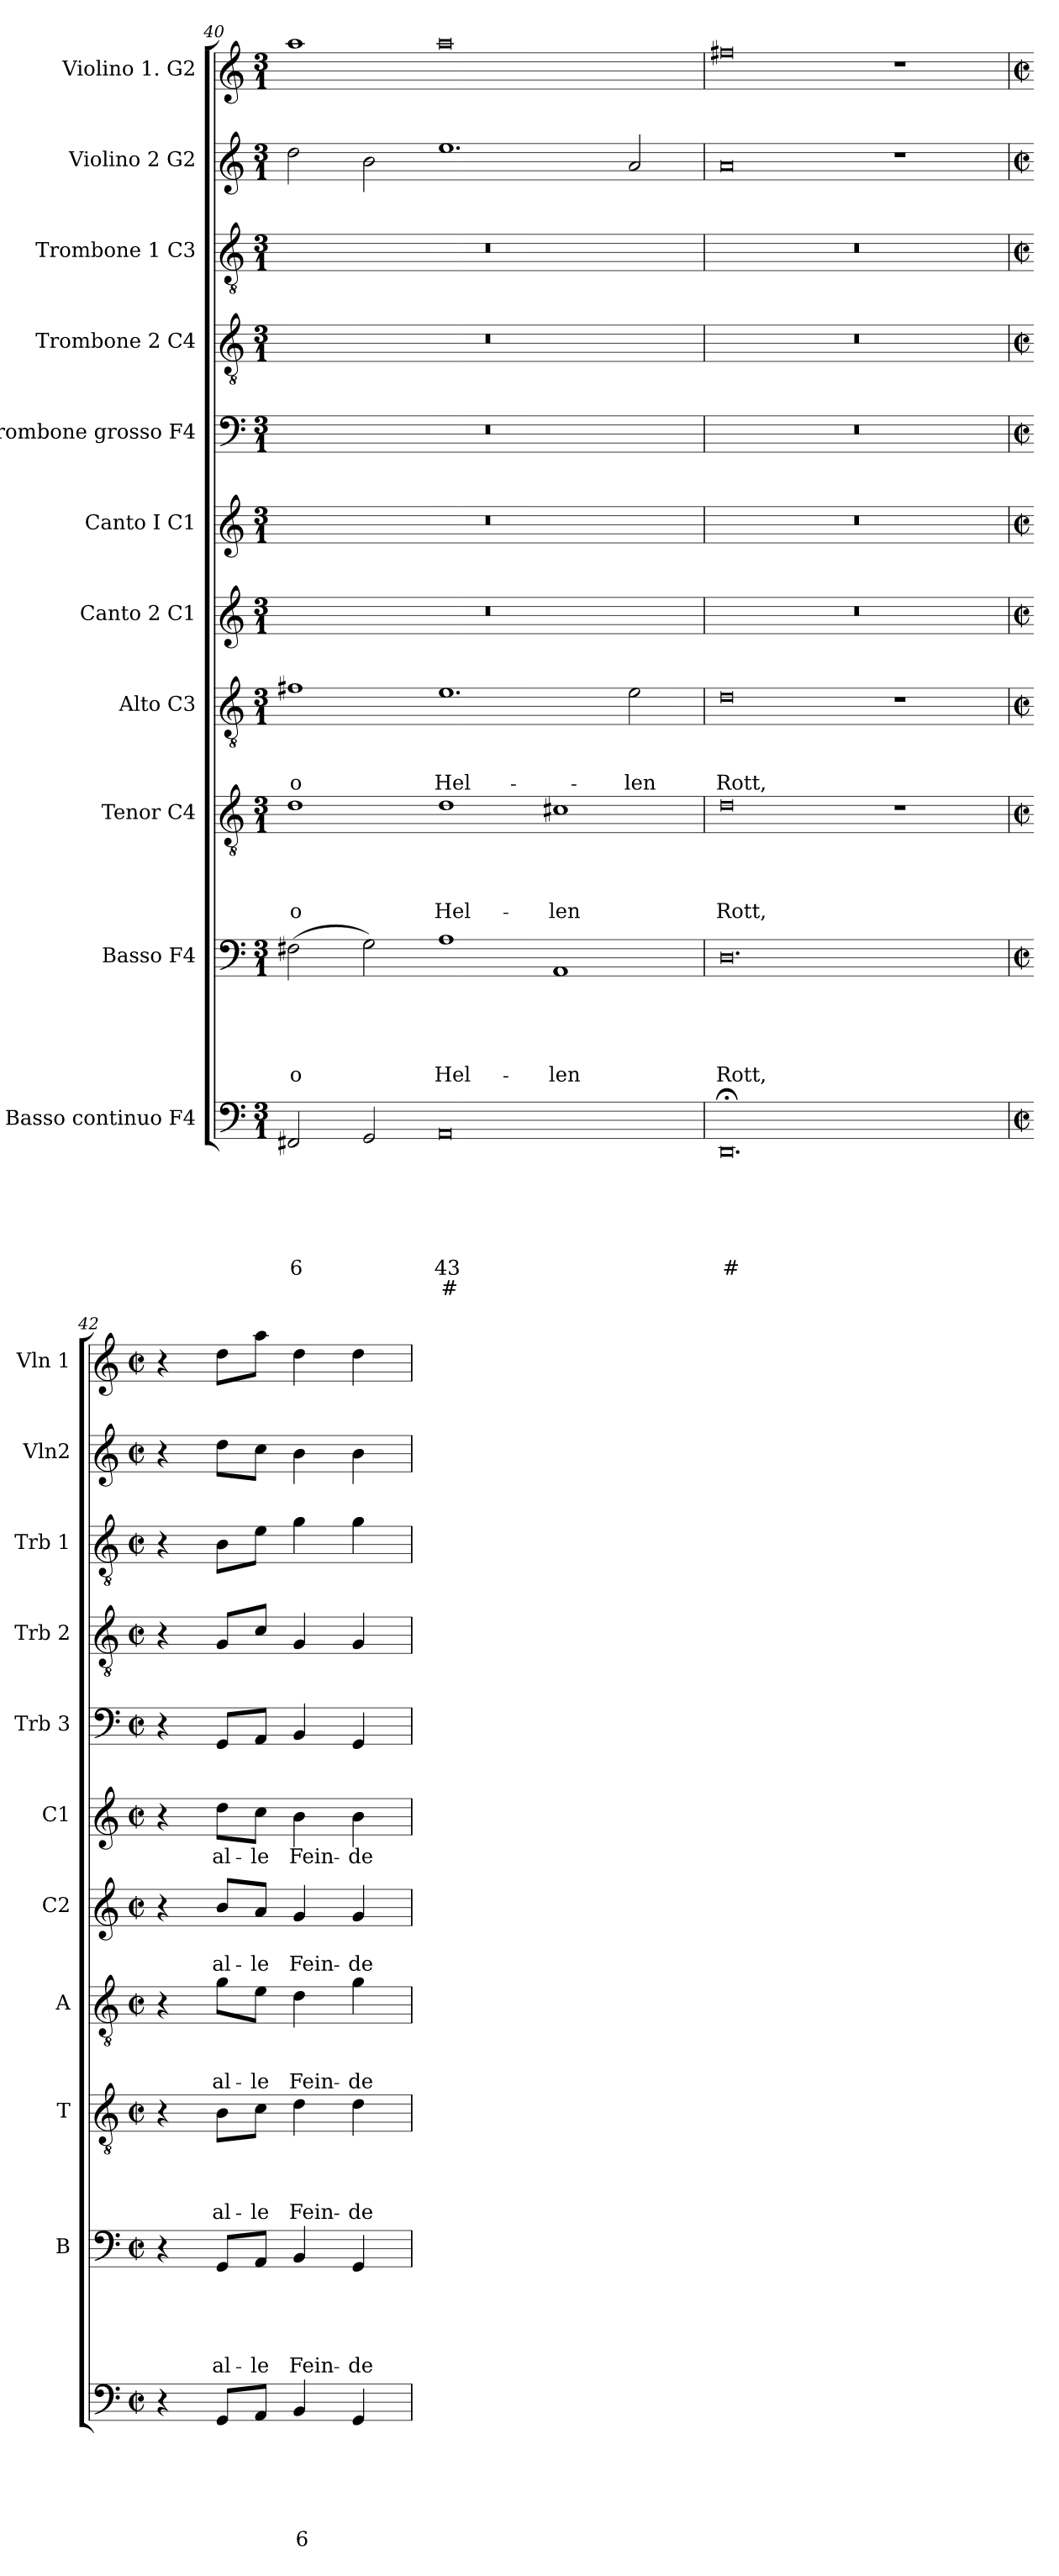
**kern	**text	**text	**text	**text	**text	**text	**text	**kern	**text	**text	**text	**text	**text	**kern	**text	**text	**text	**text	**kern	**text	**text	**text	**kern	**text	**text	**kern	**text	**kern	**kern	**kern	**kern	**kern
*part11	*part11	*part11	*part11	*part11	*part11	*part11	*part11	*part10	*part10	*part10	*part10	*part10	*part10	*part9	*part9	*part9	*part9	*part9	*part8	*part8	*part8	*part8	*part7	*part7	*part7	*part6	*part6	*part5	*part4	*part3	*part2	*part1
*staff11	*staff11	*staff11	*staff11	*staff11	*staff11	*staff11	*staff11	*staff10	*staff10	*staff10	*staff10	*staff10	*staff10	*staff9	*staff9	*staff9	*staff9	*staff9	*staff8	*staff8	*staff8	*staff8	*staff7	*staff7	*staff7	*staff6	*staff6	*staff5	*staff4	*staff3	*staff2	*staff1
*I"Basso continuo F4	*	*	*	*	*	*	*	*I"Basso F4	*	*	*	*	*	*I"Tenor C4	*	*	*	*	*I"Alto C3	*	*	*	*I"Canto 2 C1	*	*	*I"Canto I C1	*	*I"Trombone grosso F4	*I"Trombone 2 C4	*I"Trombone 1 C3	*I"Violino 2 G2	*I"Violino 1. G2
*	*	*	*	*	*	*	*	*I'B	*	*	*	*	*	*I'T	*	*	*	*	*I'A	*	*	*	*I'C2	*	*	*I'C1	*	*I'Trb 3	*I'Trb 2	*I'Trb 1	*I'Vln2	*I'Vln 1
!!LO:LB:g=z
*clefF4	*	*	*	*	*	*	*	*clefF4	*	*	*	*	*	*clefGv2	*	*	*	*	*clefGv2	*	*	*	*clefG2	*	*	*clefG2	*	*clefF4	*clefGv2	*clefGv2	*clefG2	*clefG2
*k[]	*	*	*	*	*	*	*	*k[]	*	*	*	*	*	*k[]	*	*	*	*	*k[]	*	*	*	*k[]	*	*	*k[]	*	*k[]	*k[]	*k[]	*k[]	*k[]
*C:	*	*	*	*	*	*	*	*C:	*	*	*	*	*	*C:	*	*	*	*	*C:	*	*	*	*C:	*	*	*C:	*	*C:	*C:	*C:	*C:	*C:
*M3/1	*	*	*	*	*	*	*	*M3/1	*	*	*	*	*	*M3/1	*	*	*	*	*M3/1	*	*	*	*M3/1	*	*	*M3/1	*	*M3/1	*M3/1	*M3/1	*M3/1	*M3/1
=40	=40	=40	=40	=40	=40	=40	=40	=40	=40	=40	=40	=40	=40	=40	=40	=40	=40	=40	=40	=40	=40	=40	=40	=40	=40	=40	=40	=40	=40	=40	=40	=40
!	!	!	!	!	!	!LO:LY:b	!	!	!	!	!	!	!LO:LY:b	!	!	!	!	!LO:LY:b	!	!	!	!LO:LY:b	!	!	!	!	!	!	!	!	!	!
2FF#X/	.	.	.	.	.	6	.	(>2F#X\	.	.	.	.	o	1d	.	.	.	o	1f#X	.	.	o	0.r	.	.	0.r	.	0.r	0.r	0.r	2dd\	1aa
2GG/	.	.	.	.	.	.	.	2G\)	.	.	.	.	.	.	.	.	.	.	.	.	.	.	.	.	.	.	.	.	.	.	2b\	.
!	!	!	!	!	!	!LO:LY:b	!LO:LY:b	!	!	!	!	!	!LO:LY:b	!	!	!	!	!LO:LY:b	!	!	!	!LO:LY:b	!	!	!	!	!	!	!	!	!	!
0AA	.	.	.	.	.	43	#	1A	.	.	.	.	Hel-	1d	.	.	.	Hel-	1.e	.	.	Hel-	.	.	.	.	.	.	.	.	1.ee	0aa
!	!	!	!	!	!	!	!	!	!	!	!	!	!LO:LY:b	!	!	!	!	!LO:LY:b	!	!	!	!	!	!	!	!	!	!	!	!	!	!
.	.	.	.	.	.	.	.	1AA	.	.	.	.	-len	1c#X	.	.	.	-len	.	.	.	.	.	.	.	.	.	.	.	.	.	.
!	!	!	!	!	!	!	!	!	!	!	!	!	!	!	!	!	!	!	!	!	!	!LO:LY:b	!	!	!	!	!	!	!	!	!	!
.	.	.	.	.	.	.	.	.	.	.	.	.	.	.	.	.	.	.	2e\	.	.	-len	.	.	.	.	.	.	.	.	2a/	.
=41	=41	=41	=41	=41	=41	=41	=41	=41	=41	=41	=41	=41	=41	=41	=41	=41	=41	=41	=41	=41	=41	=41	=41	=41	=41	=41	=41	=41	=41	=41	=41	=41
!	!	!	!	!	!	!LO:LY:b	!	!	!	!	!	!	!LO:LY:b	!	!	!	!	!LO:LY:b	!	!	!	!LO:LY:b	!	!	!	!	!	!	!	!	!	!
0.DD;<	.	.	.	.	.	#	.	0.D	.	.	.	.	Rott,	0d	.	.	.	Rott,	0d	.	.	Rott,	0.r	.	.	0.r	.	0.r	0.r	0.r	0a	0ff#X
.	.	.	.	.	.	.	.	.	.	.	.	.	.	1r	.	.	.	.	1r	.	.	.	.	.	.	.	.	.	.	.	1r	1r
=42	=42	=42	=42	=42	=42	=42	=42	=42	=42	=42	=42	=42	=42	=42	=42	=42	=42	=42	=42	=42	=42	=42	=42	=42	=42	=42	=42	=42	=42	=42	=42	=42
*M2/2	*	*	*	*	*	*	*	*M2/2	*	*	*	*	*	*M2/2	*	*	*	*	*M2/2	*	*	*	*M2/2	*	*	*M2/2	*	*M2/2	*M2/2	*M2/2	*M2/2	*M2/2
*met(c|)	*	*	*	*	*	*	*	*met(c|)	*	*	*	*	*	*met(c|)	*	*	*	*	*met(c|)	*	*	*	*met(c|)	*	*	*met(c|)	*	*met(c|)	*met(c|)	*met(c|)	*met(c|)	*met(c|)
4r	.	.	.	.	.	.	.	4r	.	.	.	.	.	4r	.	.	.	.	4r	.	.	.	4r	.	.	4r	.	4r	4r	4r	4r	4r
!	!	!	!	!	!	!	!	!	!	!	!	!	!LO:LY:b	!	!	!	!	!LO:LY:b	!	!	!	!LO:LY:b	!	!	!LO:LY:b	!	!LO:LY:b	!	!	!	!	!
8GG/L	.	.	.	.	.	.	.	8GG/L	.	.	.	.	al-	8B\L	.	.	.	al-	8g\L	.	.	al-	8b/L	.	al-	8dd\L	al-	8GG/L	8G/L	8B\L	8dd\L	8dd\L
!	!	!	!	!	!	!	!	!	!	!	!	!	!LO:LY:b	!	!	!	!	!LO:LY:b	!	!	!	!LO:LY:b	!	!	!LO:LY:b	!	!LO:LY:b	!	!	!	!	!
8AA/J	.	.	.	.	.	.	.	8AA/J	.	.	.	.	-le	8c\J	.	.	.	-le	8e\J	.	.	-le	8a/J	.	-le	8cc\J	-le	8AA/J	8c/J	8e\J	8cc\J	8aa\J
!	!	!	!	!	!	!LO:LY:b	!	!	!	!	!	!	!LO:LY:b	!	!	!	!	!LO:LY:b	!	!	!	!LO:LY:b	!	!	!LO:LY:b	!	!LO:LY:b	!	!	!	!	!
4BB/	.	.	.	.	.	6	.	4BB/	.	.	.	.	Fein-	4d\	.	.	.	Fein-	4d\	.	.	Fein-	4g/	.	Fein-	4b\	Fein-	4BB/	4G/	4g\	4b\	4dd\
!	!	!	!	!	!	!	!	!	!	!	!	!	!LO:LY:b	!	!	!	!	!LO:LY:b	!	!	!	!LO:LY:b	!	!	!LO:LY:b	!	!LO:LY:b	!	!	!	!	!
4GG/	.	.	.	.	.	.	.	4GG/	.	.	.	.	-de	4d\	.	.	.	-de	4g\	.	.	-de	4g/	.	-de	4b\	-de	4GG/	4G/	4g\	4b\	4dd\
=	=	=	=	=	=	=	=	=	=	=	=	=	=	=	=	=	=	=	=	=	=	=	=	=	=	=	=	=	=	=	=	=
*-	*-	*-	*-	*-	*-	*-	*-	*-	*-	*-	*-	*-	*-	*-	*-	*-	*-	*-	*-	*-	*-	*-	*-	*-	*-	*-	*-	*-	*-	*-	*-	*-
